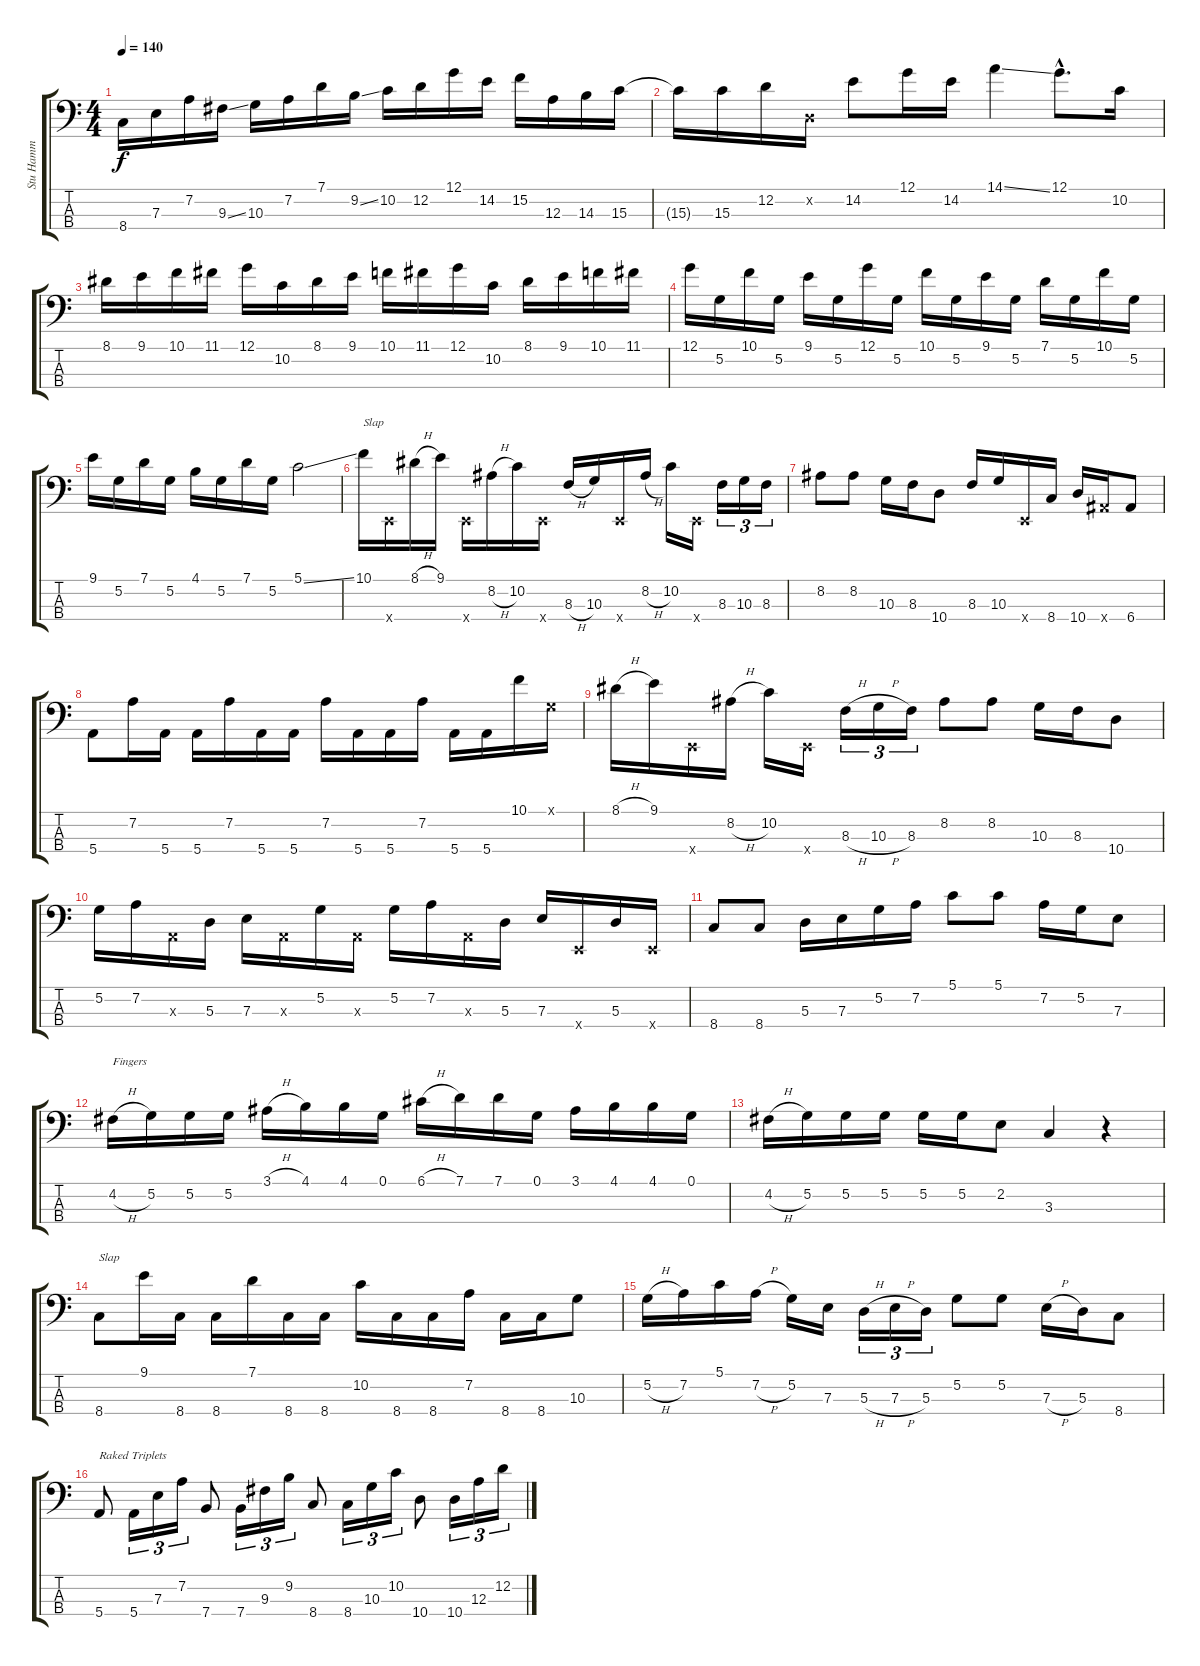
\track ("Stu Hamm" "Stu Hamm") {instrument electricbassfinger}
\staff {score tabs}
\tuning (G2 D2 A1 E1) {hide}
\ts (4 4)
\tempo 140
\clef f4
\ks c
8.4{t}.16{dy f} 7.3.16 7.2.16 9.3{ss}.16 10.3.16 7.2.16 7.1.16 9.2{ss}.16 10.2.16 12.2.16 12.1.16 14.2.16 15.2.16 12.3.16 14.3.16 15.3.16 |
15.3{t}.16 15.3.16 12.2.16 0.2{x}.16 14.2.8 12.1.16 14.2.16 14.1{ss}.4 12.1{hac}.8{d} 10.2.16 |
8.1.16 9.1.16 10.1.16 11.1.16 12.1.16 10.2.16 8.1.16 9.1.16 10.1.16 11.1.16 12.1.16 10.2.16 8.1.16 9.1.16 10.1.16 11.1.16 |
12.1.16 5.2.16 10.1.16 5.2.16 9.1.16 5.2.16 12.1.16 5.2.16 10.1.16 5.2.16 9.1.16 5.2.16 7.1.16 5.2.16 10.1.16 5.2.16 |
9.1.16 5.2.16 7.1.16 5.2.16 4.1.16 5.2.16 7.1.16 5.2.16 5.1{ss}.2 |
10.1.16{txt "Slap" instrument slapbass1} 0.4{x}.16 8.1{h}.16 9.1.16 0.4{x}.16 8.2{h}.16 10.2.16 0.4{x}.16 8.3{h}.16 10.3.16 0.4{x}.16 8.2{h}.16 10.2.16 0.4{x}.16 8.3.16{tu (3 2)} 10.3.16{tu (3 2)} 8.3.16{tu (3 2)} |
8.2.8 8.2.8 10.3.16 8.3.16 10.4.8 8.3.16 10.3.16 0.4{x}.16 8.4.16 10.4.16 6.4{x}.16 6.4.8 |
5.4.8 7.2.16 5.4.16 5.4.16 7.2.16 5.4.16 5.4.16 7.2.16 5.4.16 5.4.16 7.2.16 5.4.16 5.4.16 10.1.16 0.1{x}.16 |
8.1{h}.16 9.1.16 0.4{x}.16 8.2{h}.16 10.2.16 0.4{x}.16 8.3{h}.16{tu (3 2)} 10.3{h}.16{tu (3 2)} 8.3.16{tu (3 2)} 8.2.8 8.2.8 10.3.16 8.3.16 10.4.8 |
5.2.16 7.2.16 0.3{x}.16 5.3.16 7.3.16 0.3{x}.16 5.2.16 0.3{x}.16 5.2.16 7.2.16 0.3{x}.16 5.3.16 7.3.16 0.4{x}.16 5.3.16 0.4{x}.16 |
8.4.8 8.4.8 5.3.16 7.3.16 5.2.16 7.2.16 5.1.8 5.1.8 7.2.16 5.2.16 7.3.8 |
4.2{h}.16{txt "Fingers" instrument electricbassfinger} 5.2.16 5.2.16 5.2.16 3.1{h}.16 4.1.16 4.1.16 0.1.16 6.1{h}.16 7.1.16 7.1.16 0.1.16 3.1.16 4.1.16 4.1.16 0.1.16 |
4.2{h}.16 5.2.16 5.2.16 5.2.16 5.2.16 5.2.16 2.2.8 3.3.4 r.4 |
8.4.8{txt "Slap" instrument slapbass1} 9.1.16 8.4.16 8.4.16 7.1.16 8.4.16 8.4.16 10.2.16 8.4.16 8.4.16 7.2.16 8.4.16 8.4.16 10.3.8 |
5.2{h}.16 7.2.16 5.1.16 7.2{h}.16 5.2.16 7.3.16 5.3{h}.16{tu (3 2)} 7.3{h}.16{tu (3 2)} 5.3.16{tu (3 2)} 5.2.8 5.2.8 7.3{h}.16 5.3.16 8.4.8 |
5.4.8{txt "Raked Triplets"} 5.4.16{tu (3 2)} 7.3.16{tu (3 2)} 7.2.16{tu (3 2)} 7.4.8 7.4.16{tu (3 2)} 9.3.16{tu (3 2)} 9.2.16{tu (3 2)} 8.4.8 8.4.16{tu (3 2)} 10.3.16{tu (3 2)} 10.2.16{tu (3 2)} 10.4.8 10.4.16{tu (3 2)} 12.3.16{tu (3 2)} 12.2.16{tu (3 2)}
